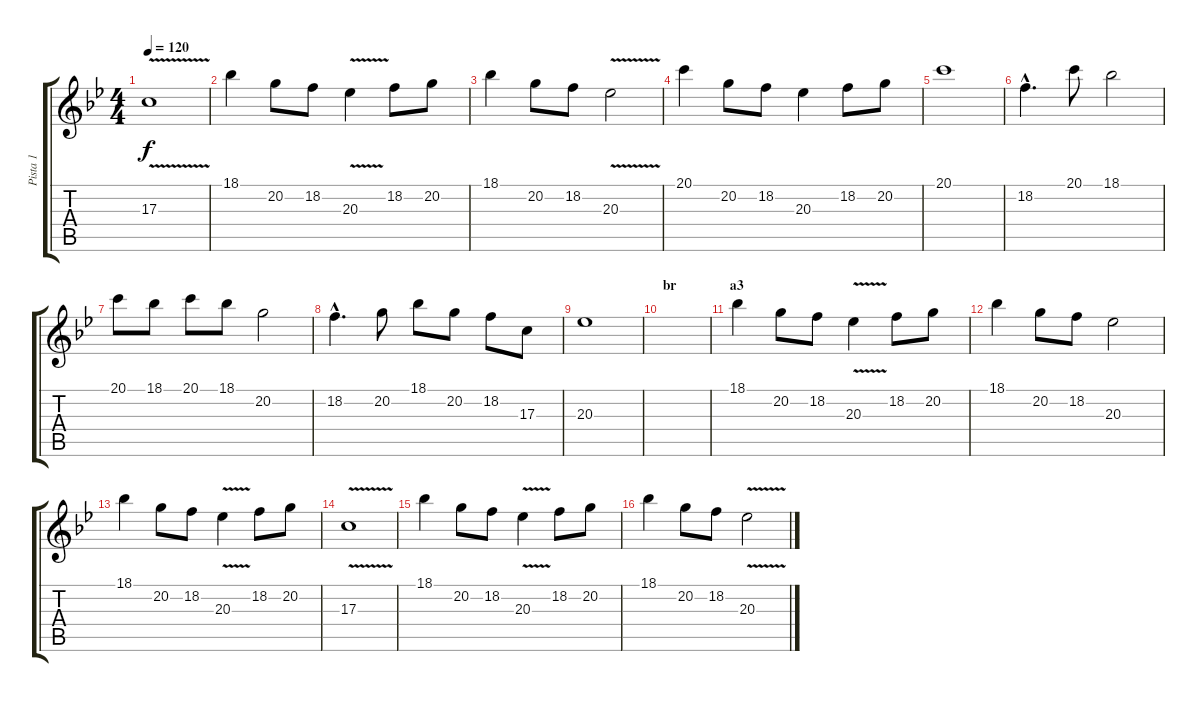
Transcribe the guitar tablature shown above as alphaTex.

\track ("Pista 1" "Pista 1") {instrument piccolo}
\staff {score tabs}
\tuning (E4 B3 G3 D3 A2 E2) {hide}
\ts (4 4)
\tempo 120
\clef g2
\ks bb
17.3{v}.1{dy f} |
18.1.4 20.2.8 18.2.8 20.3{v}.4 18.2.8 20.2.8 |
18.1.4 20.2.8 18.2.8 20.3{v}.2 |
20.1.4 20.2.8 18.2.8 20.3.4 18.2.8 20.2.8 |
20.1.1 |
18.2{hac}.4{d} 20.1.8 18.1.2 |
20.1.8 18.1.8 20.1.8 18.1.8 20.2.2 |
18.2{hac}.4{d} 20.2.8 18.1.8 20.2.8 18.2.8 17.3.8 |
20.3.1 |
\section ("" "br")
|
\section ("" "a3")
18.1.4 20.2.8 18.2.8 20.3{v}.4 18.2.8 20.2.8 |
18.1.4 20.2.8 18.2.8 20.3.2 |
18.1.4 20.2.8 18.2.8 20.3{v}.4 18.2.8 20.2.8 |
17.3{v}.1 |
18.1.4 20.2.8 18.2.8 20.3{v}.4 18.2.8 20.2.8 |
18.1.4 20.2.8 18.2.8 20.3{v}.2
